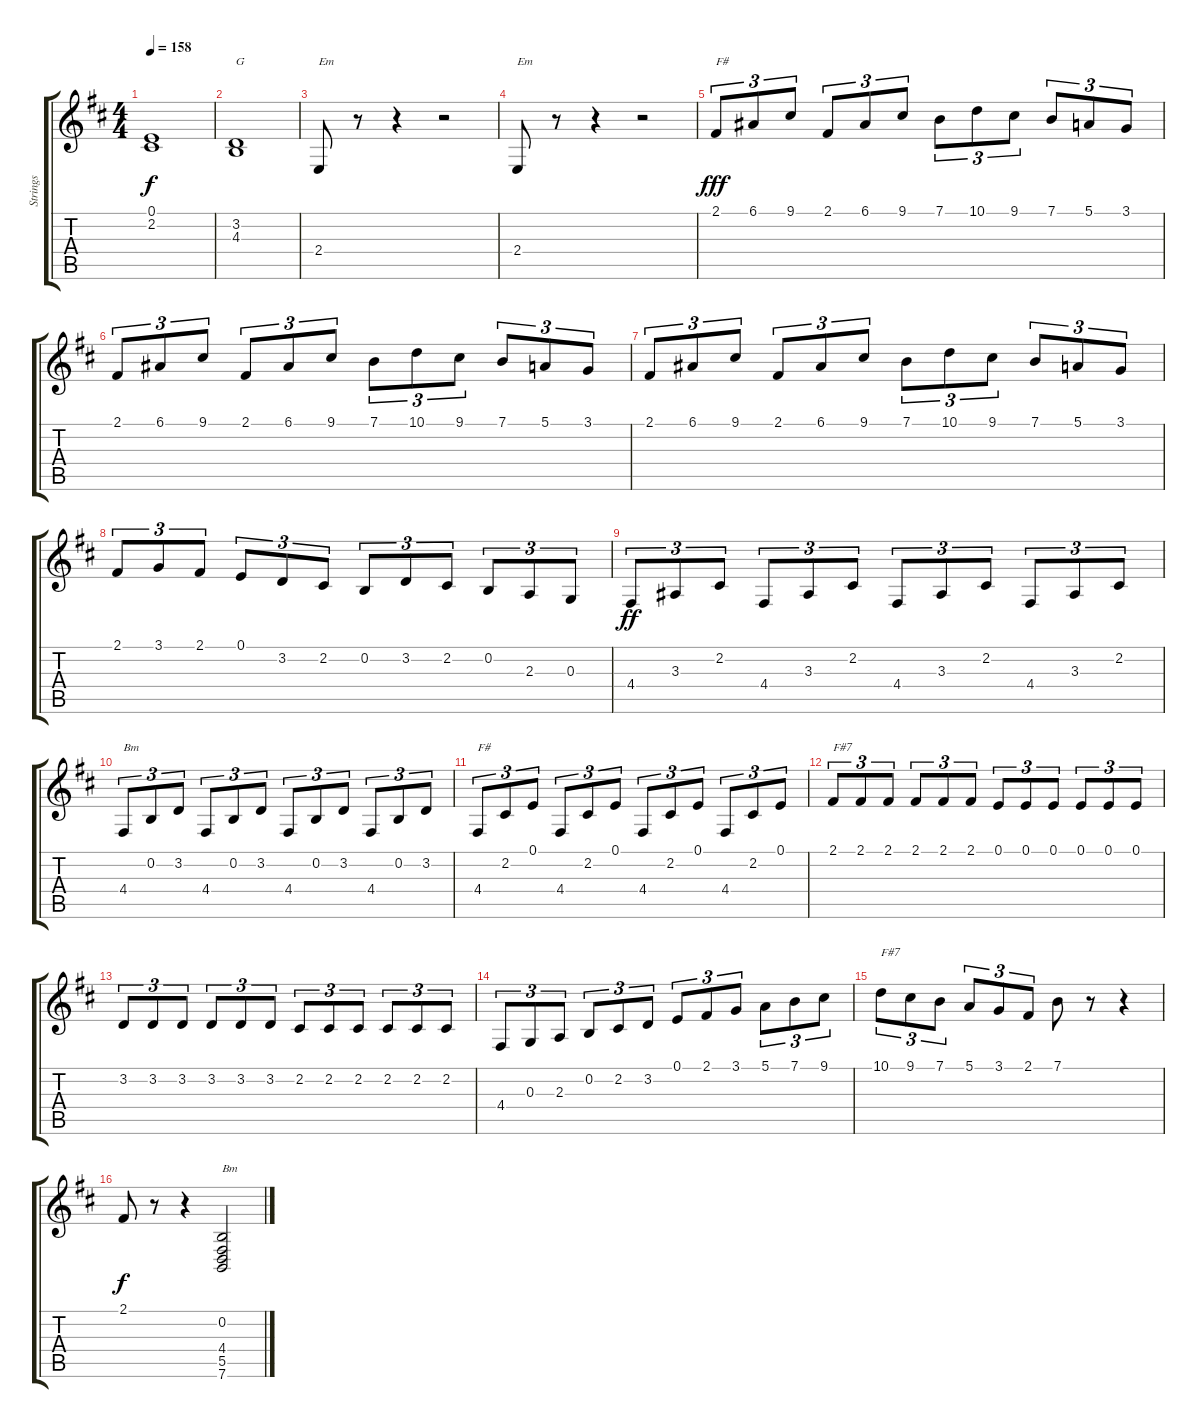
\track ("Strings" "Strings") {instrument stringensemble1}
\staff {score tabs}
\tuning (E4 B3 G3 D3 A2 E2) {hide}
\ts (4 4)
\tempo 158
\clef g2
\ks d
(0.1{t} 2.2{t}).1{dy f} |
(3.2 4.3).1{txt "G"} |
2.4.8{txt "Em"} r.8 r.4 r.2 |
2.4.8{txt "Em"} r.8 r.4 r.2 |
2.1.8{tu (3 2) txt "F#" dy fff balance 3} 6.1.8{tu (3 2)} 9.1.8{tu (3 2)} 2.1.8{tu (3 2)} 6.1.8{tu (3 2)} 9.1.8{tu (3 2)} 7.1.8{tu (3 2)} 10.1.8{tu (3 2)} 9.1.8{tu (3 2)} 7.1.8{tu (3 2)} 5.1.8{tu (3 2)} 3.1.8{tu (3 2)} |
2.1.8{tu (3 2)} 6.1.8{tu (3 2)} 9.1.8{tu (3 2)} 2.1.8{tu (3 2)} 6.1.8{tu (3 2)} 9.1.8{tu (3 2)} 7.1.8{tu (3 2)} 10.1.8{tu (3 2)} 9.1.8{tu (3 2)} 7.1.8{tu (3 2)} 5.1.8{tu (3 2)} 3.1.8{tu (3 2)} |
2.1.8{tu (3 2)} 6.1.8{tu (3 2)} 9.1.8{tu (3 2)} 2.1.8{tu (3 2)} 6.1.8{tu (3 2)} 9.1.8{tu (3 2)} 7.1.8{tu (3 2)} 10.1.8{tu (3 2)} 9.1.8{tu (3 2)} 7.1.8{tu (3 2)} 5.1.8{tu (3 2)} 3.1.8{tu (3 2)} |
2.1.8{tu (3 2)} 3.1.8{tu (3 2)} 2.1.8{tu (3 2)} 0.1.8{tu (3 2)} 3.2.8{tu (3 2)} 2.2.8{tu (3 2)} 0.2.8{tu (3 2)} 3.2.8{tu (3 2)} 2.2.8{tu (3 2)} 0.2.8{tu (3 2)} 2.3.8{tu (3 2)} 0.3.8{tu (3 2)} |
4.4.8{tu (3 2) dy ff balance 8} 3.3.8{tu (3 2)} 2.2.8{tu (3 2)} 4.4.8{tu (3 2)} 3.3.8{tu (3 2)} 2.2.8{tu (3 2)} 4.4.8{tu (3 2)} 3.3.8{tu (3 2)} 2.2.8{tu (3 2)} 4.4.8{tu (3 2)} 3.3.8{tu (3 2)} 2.2.8{tu (3 2)} |
4.4.8{tu (3 2) txt "Bm"} 0.2.8{tu (3 2)} 3.2.8{tu (3 2)} 4.4.8{tu (3 2)} 0.2.8{tu (3 2)} 3.2.8{tu (3 2)} 4.4.8{tu (3 2)} 0.2.8{tu (3 2)} 3.2.8{tu (3 2)} 4.4.8{tu (3 2)} 0.2.8{tu (3 2)} 3.2.8{tu (3 2)} |
4.4.8{tu (3 2) txt "F#"} 2.2.8{tu (3 2)} 0.1.8{tu (3 2)} 4.4.8{tu (3 2)} 2.2.8{tu (3 2)} 0.1.8{tu (3 2)} 4.4.8{tu (3 2)} 2.2.8{tu (3 2)} 0.1.8{tu (3 2)} 4.4.8{tu (3 2)} 2.2.8{tu (3 2)} 0.1.8{tu (3 2)} |
2.1.8{tu (3 2) txt "F#7"} 2.1.8{tu (3 2)} 2.1.8{tu (3 2)} 2.1.8{tu (3 2)} 2.1.8{tu (3 2)} 2.1.8{tu (3 2)} 0.1.8{tu (3 2)} 0.1.8{tu (3 2)} 0.1.8{tu (3 2)} 0.1.8{tu (3 2)} 0.1.8{tu (3 2)} 0.1.8{tu (3 2)} |
3.2.8{tu (3 2)} 3.2.8{tu (3 2)} 3.2.8{tu (3 2)} 3.2.8{tu (3 2)} 3.2.8{tu (3 2)} 3.2.8{tu (3 2)} 2.2.8{tu (3 2)} 2.2.8{tu (3 2)} 2.2.8{tu (3 2)} 2.2.8{tu (3 2)} 2.2.8{tu (3 2)} 2.2.8{tu (3 2)} |
4.4.8{tu (3 2)} 0.3.8{tu (3 2)} 2.3.8{tu (3 2)} 0.2.8{tu (3 2)} 2.2.8{tu (3 2)} 3.2.8{tu (3 2)} 0.1.8{tu (3 2)} 2.1.8{tu (3 2)} 3.1.8{tu (3 2)} 5.1.8{tu (3 2)} 7.1.8{tu (3 2)} 9.1.8{tu (3 2)} |
10.1.8{tu (3 2) txt "F#7"} 9.1.8{tu (3 2)} 7.1.8{tu (3 2)} 5.1.8{tu (3 2)} 3.1.8{tu (3 2)} 2.1.8{tu (3 2)} 7.1.8 r.8 r.4 |
2.1.8{dy f} r.8 r.4 (0.2 4.4 5.5 7.6).2{txt "Bm"}
